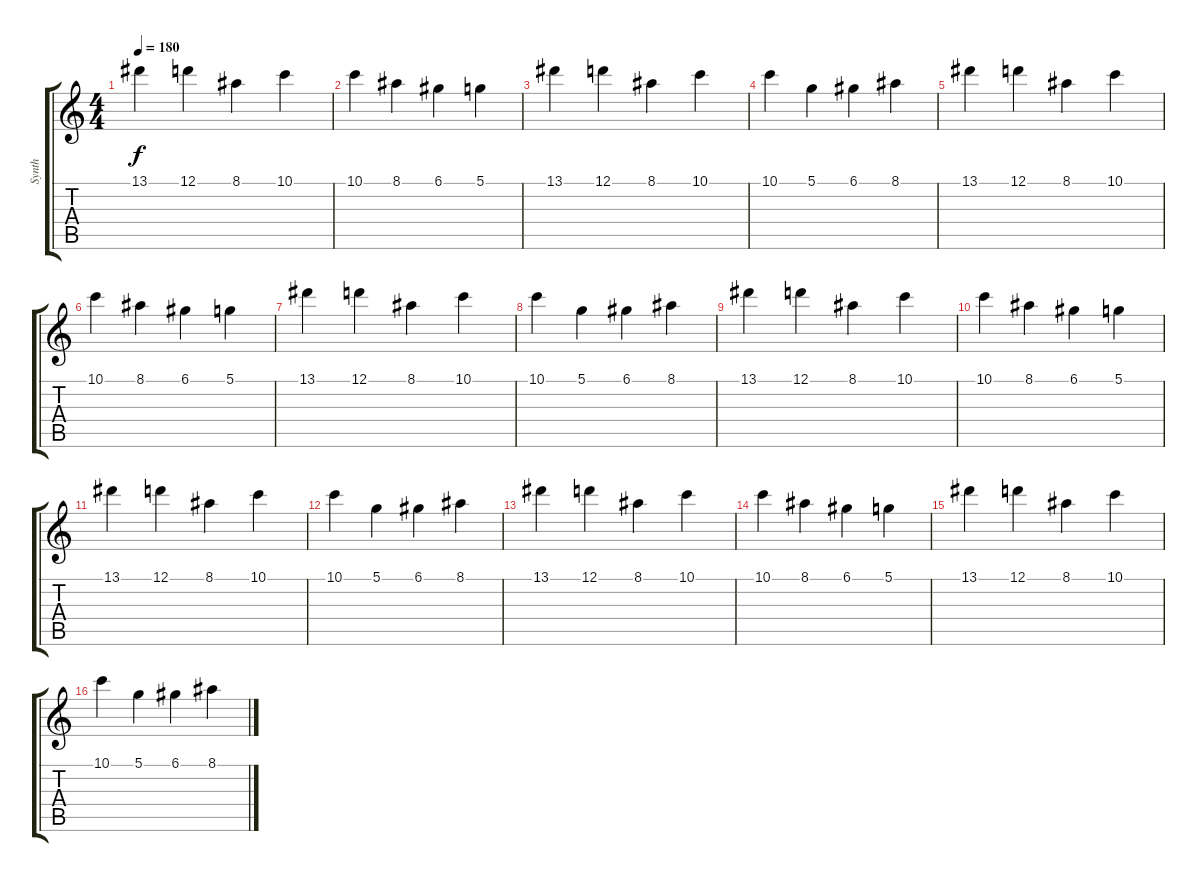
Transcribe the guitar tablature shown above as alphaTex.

\track ("Synth" "Synth") {instrument stringensemble1}
\staff {score tabs}
\tuning (D5 A4 F4 C4 G3 C3) {hide}
\ts (4 4)
\tempo 180
\clef g2
\ks c
13.1.4{dy f} 12.1.4 8.1.4 10.1.4 |
10.1.4 8.1.4 6.1.4 5.1.4 |
13.1.4 12.1.4 8.1.4 10.1.4 |
10.1.4 5.1.4 6.1.4 8.1.4 |
13.1.4 12.1.4 8.1.4 10.1.4 |
10.1.4 8.1.4 6.1.4 5.1.4 |
13.1.4 12.1.4 8.1.4 10.1.4 |
10.1.4 5.1.4 6.1.4 8.1.4 |
13.1.4 12.1.4 8.1.4 10.1.4 |
10.1.4 8.1.4 6.1.4 5.1.4 |
13.1.4 12.1.4 8.1.4 10.1.4 |
10.1.4 5.1.4 6.1.4 8.1.4 |
13.1.4 12.1.4 8.1.4 10.1.4 |
10.1.4 8.1.4 6.1.4 5.1.4 |
13.1.4 12.1.4 8.1.4 10.1.4 |
10.1.4 5.1.4 6.1.4 8.1.4
